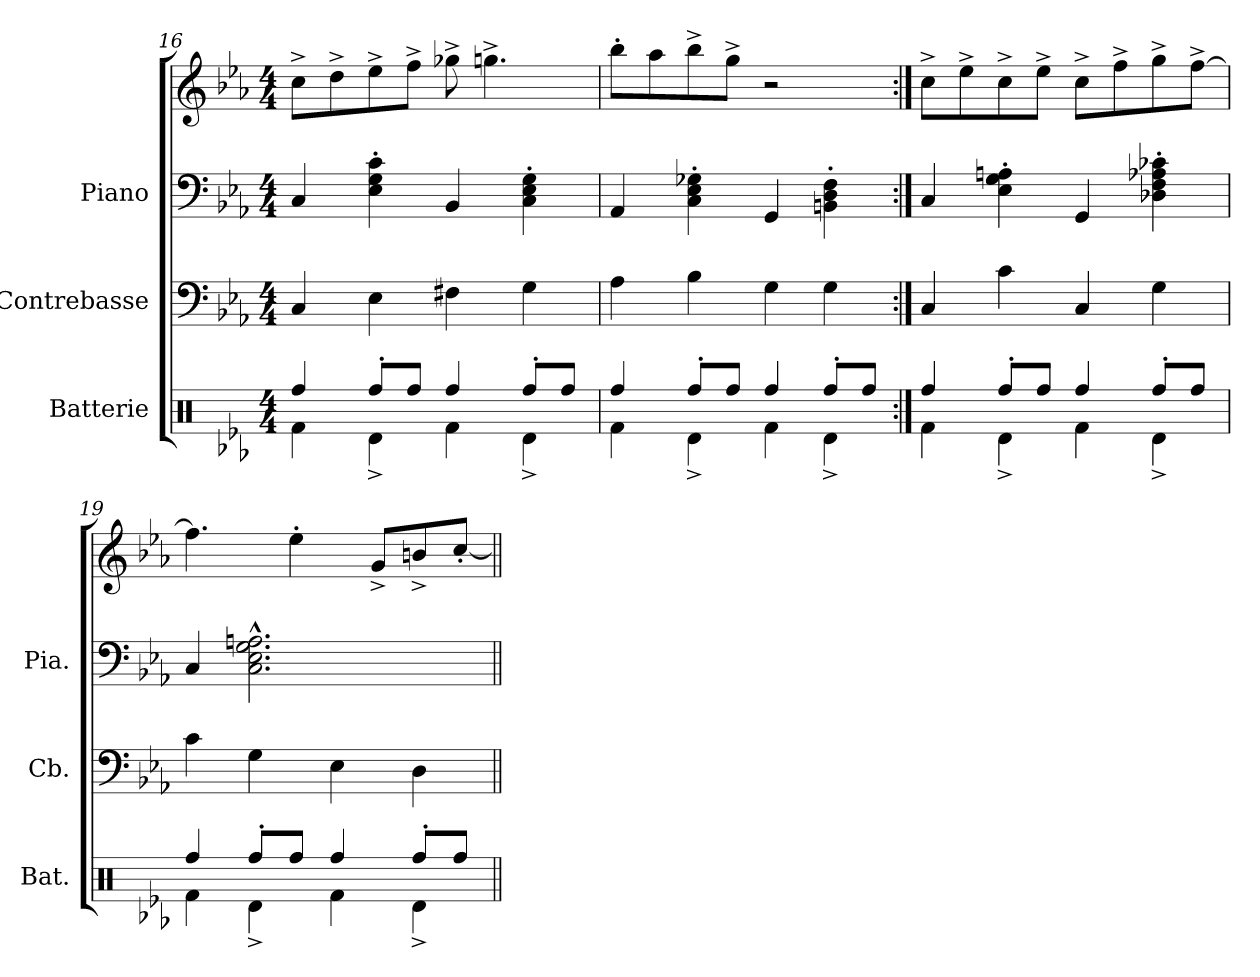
**kern	**kern	**kern	**kern
*part3	*part2	*part1	*part1
*staff4	*staff3	*staff2	*staff1
*I"Batterie	*I"Contrebasse	*I"Piano	*
*I'Bat.	*I'Cb.	*I'Pia.	*
*clefX	*clefF4	*clefF4	*clefG2
*	*ITrd7c12	*	*
*k[b-e-a-]	*k[b-e-a-]	*k[b-e-a-]	*k[b-e-a-]
*M4/4	*M4/4	*M4/4	*M4/4
=16	=16	=16	=16
*^	*	*	*
4Rff/	4Rf\	4CC/	4C/	8cc^\L
.	.	.	.	8dd^\
8Rff'/L	4Rd^\	4EE-\	4E-\' 4G\' 4c\'	8ee-^\
8Rff/J	.	.	.	8ff^\J
4Rff/	4Rf\	4FF#X\	4BB-/	8gg-X^\
.	.	.	.	4.ggn^\
8Rff'/L	4Rd^\	4GG\	4C\' 4E-\' 4G\'	.
8Rff/J	.	.	.	.
=17	=17	=17	=17	=17
4Rff/	4Rf\	4AA-\	4AA-/	8bb-'\L
.	.	.	.	8aa-\
8Rff'/L	4Rd^\	4BB-\	4C\' 4E-\' 4G-X\'	8bb-^\
8Rff/J	.	.	.	8gg^\J
4Rff/	4Rf\	4GG\	4GG/	2r
8Rff'/L	4Rd^\	4GG\	4BBn\' 4D\' 4F\'	.
8Rff/J	.	.	.	.
!!LO:PB:g=z
=18:|!	=18:|!	=18:|!	=18:|!	=18:|!
4Rff/	4Rf\	4CC/	4C/	8cc^\L
.	.	.	.	8ee-^\
8Rff'/L	4Rd^\	4C\	4E-\' 4G\' 4An\'	8cc^\
8Rff/J	.	.	.	8ee-^\J
4Rff/	4Rf\	4CC/	4GG/	8cc^\L
.	.	.	.	8ff^\
8Rff'/L	4Rd^\	4GG\	4D-X\' 4F\' 4A-X\' 4c-X\'	8gg^\
8Rff/J	.	.	.	[8ff^\J
=19	=19	=19	=19	=19
4Rff/	4Rf\	4C\	4C/	4.ff\]
8Rff'/L	4Rd^\	4GG\	2.C\^^ 2.E-\^^ 2.G\^^ 2.An\^^	.
8Rff/J	.	.	.	4ee-'\
4Rff/	4Rf\	4EE-\	.	.
.	.	.	.	8g^/L
8Rff'/L	4Rd^\	4DD\	.	8bn^/
8Rff/J	.	.	.	[8cc'/J
*v	*v	*	*	*
=||	=||	=||	=||
*-	*-	*-	*-
